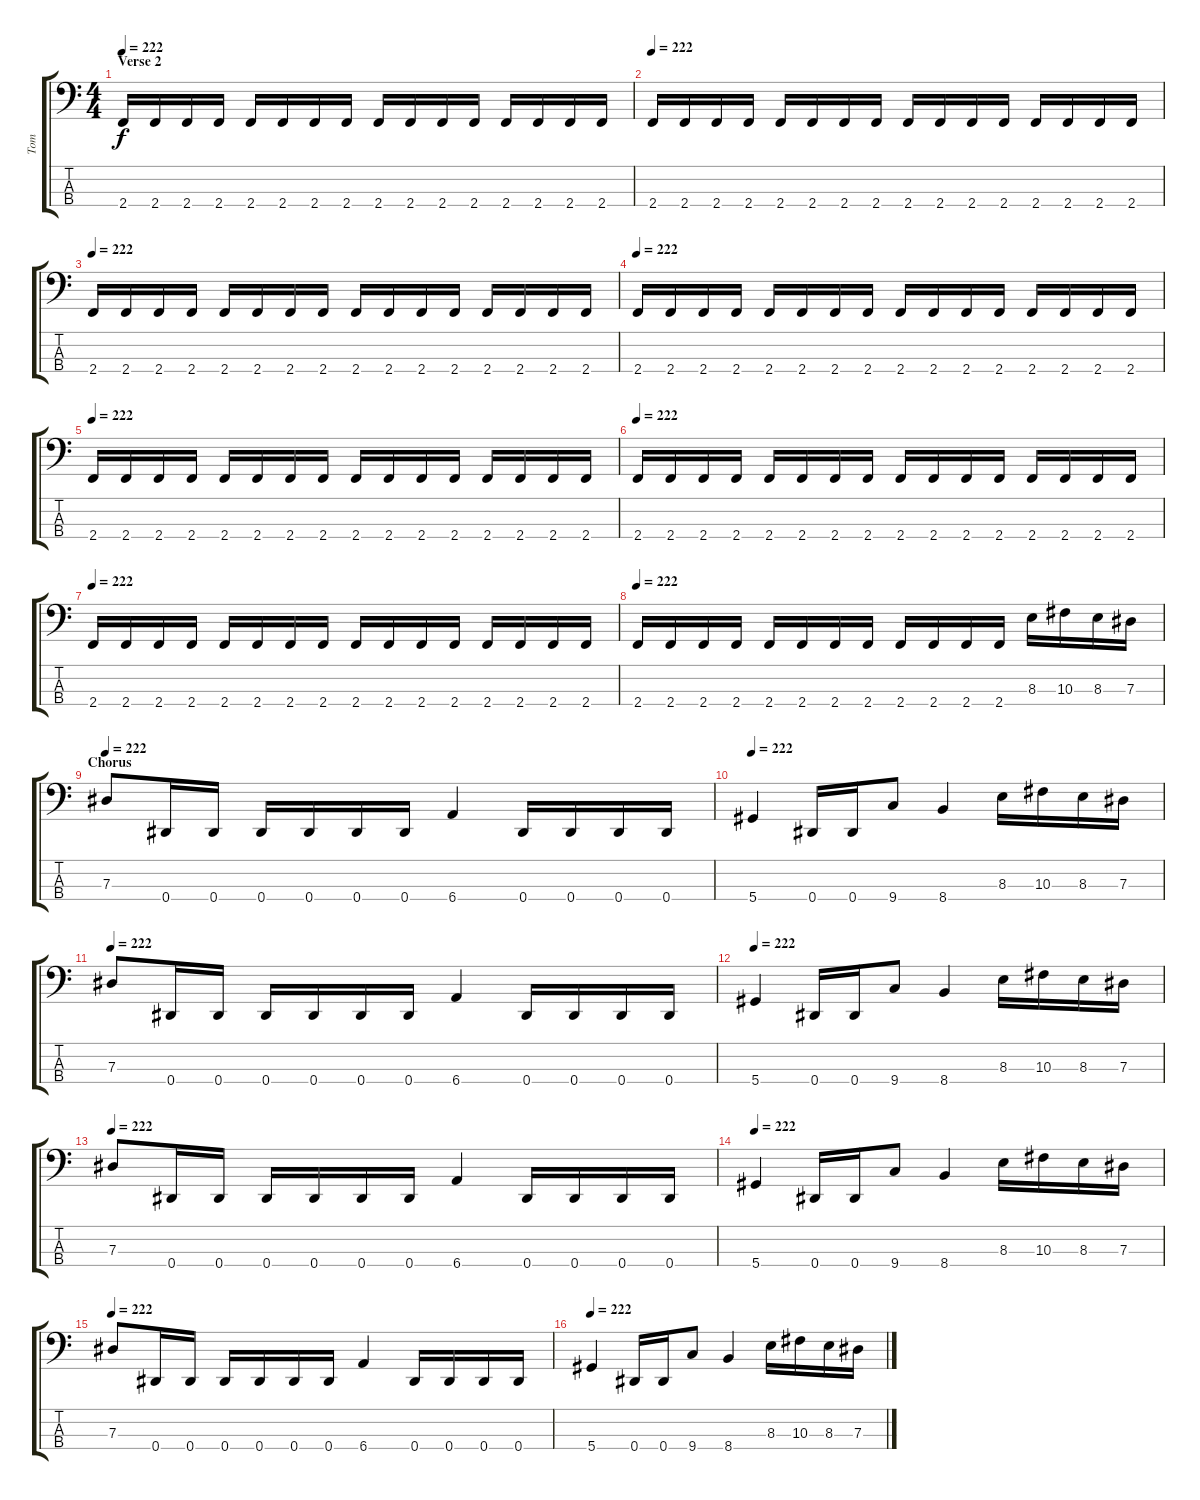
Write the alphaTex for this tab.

\track ("Tom" "Tom") {instrument electricbasspick}
\staff {score tabs}
\tuning (Gb2 Db2 Ab1 Eb1) {hide}
\ts (4 4)
\section ("" "Verse 2")
\tempo 222
\clef f4
\ks c
2.4.16{dy f} 2.4.16 2.4.16 2.4.16 2.4.16 2.4.16 2.4.16 2.4.16 2.4.16 2.4.16 2.4.16 2.4.16 2.4.16 2.4.16 2.4.16 2.4.16 |
\tempo 222
2.4.16 2.4.16 2.4.16 2.4.16 2.4.16 2.4.16 2.4.16 2.4.16 2.4.16 2.4.16 2.4.16 2.4.16 2.4.16 2.4.16 2.4.16 2.4.16 |
\tempo 222
2.4.16 2.4.16 2.4.16 2.4.16 2.4.16 2.4.16 2.4.16 2.4.16 2.4.16 2.4.16 2.4.16 2.4.16 2.4.16 2.4.16 2.4.16 2.4.16 |
\tempo 222
2.4.16 2.4.16 2.4.16 2.4.16 2.4.16 2.4.16 2.4.16 2.4.16 2.4.16 2.4.16 2.4.16 2.4.16 2.4.16 2.4.16 2.4.16 2.4.16 |
\tempo 222
2.4.16 2.4.16 2.4.16 2.4.16 2.4.16 2.4.16 2.4.16 2.4.16 2.4.16 2.4.16 2.4.16 2.4.16 2.4.16 2.4.16 2.4.16 2.4.16 |
\tempo 222
2.4.16 2.4.16 2.4.16 2.4.16 2.4.16 2.4.16 2.4.16 2.4.16 2.4.16 2.4.16 2.4.16 2.4.16 2.4.16 2.4.16 2.4.16 2.4.16 |
\tempo 222
2.4.16 2.4.16 2.4.16 2.4.16 2.4.16 2.4.16 2.4.16 2.4.16 2.4.16 2.4.16 2.4.16 2.4.16 2.4.16 2.4.16 2.4.16 2.4.16 |
\tempo 222
2.4.16 2.4.16 2.4.16 2.4.16 2.4.16 2.4.16 2.4.16 2.4.16 2.4.16 2.4.16 2.4.16 2.4.16 8.3.16 10.3.16 8.3.16 7.3.16 |
\section ("" "Chorus")
\tempo 222
7.3.8 0.4.16 0.4.16 0.4.16 0.4.16 0.4.16 0.4.16 6.4.4 0.4.16 0.4.16 0.4.16 0.4.16 |
\tempo 222
5.4.4 0.4.16 0.4.16 9.4.8 8.4.4 8.3.16 10.3.16 8.3.16 7.3.16 |
\tempo 222
7.3.8 0.4.16 0.4.16 0.4.16 0.4.16 0.4.16 0.4.16 6.4.4 0.4.16 0.4.16 0.4.16 0.4.16 |
\tempo 222
5.4.4 0.4.16 0.4.16 9.4.8 8.4.4 8.3.16 10.3.16 8.3.16 7.3.16 |
\tempo 222
7.3.8 0.4.16 0.4.16 0.4.16 0.4.16 0.4.16 0.4.16 6.4.4 0.4.16 0.4.16 0.4.16 0.4.16 |
\tempo 222
5.4.4 0.4.16 0.4.16 9.4.8 8.4.4 8.3.16 10.3.16 8.3.16 7.3.16 |
\tempo 222
7.3.8 0.4.16 0.4.16 0.4.16 0.4.16 0.4.16 0.4.16 6.4.4 0.4.16 0.4.16 0.4.16 0.4.16 |
\tempo 222
5.4.4 0.4.16 0.4.16 9.4.8 8.4.4 8.3.16 10.3.16 8.3.16 7.3.16
